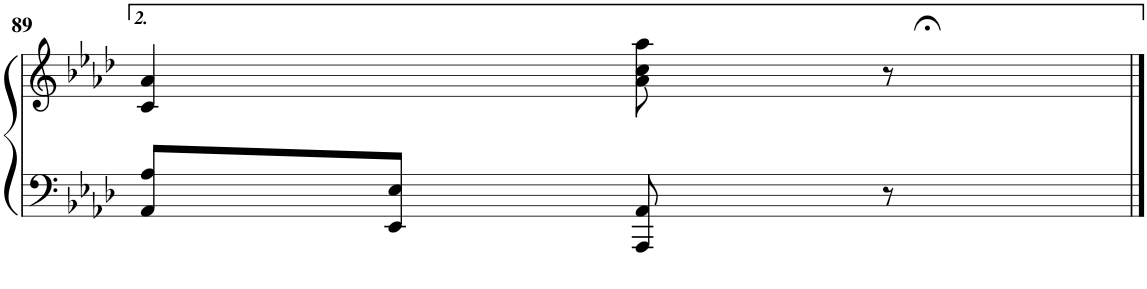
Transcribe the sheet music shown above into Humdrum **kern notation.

**kern	**kern
*part1	*part1
*staff2	*staff1
*I"Piano	*
*I'Pno.	*
!!LO:PB:g=z
*clefF4	*clefG2
*k[b-e-a-d-]	*k[b-e-a-d-]
*A-:	*A-:
*M2/4	*M2/4
=89	=89
8AA-/ 8A-/L	4c/ 4a-/
8EE-/ 8E-/J	.
8AAA-/ 8AA-/	8a-\ 8cc\ 8aa-\
8r	8r;<
==	==
*-	*-
